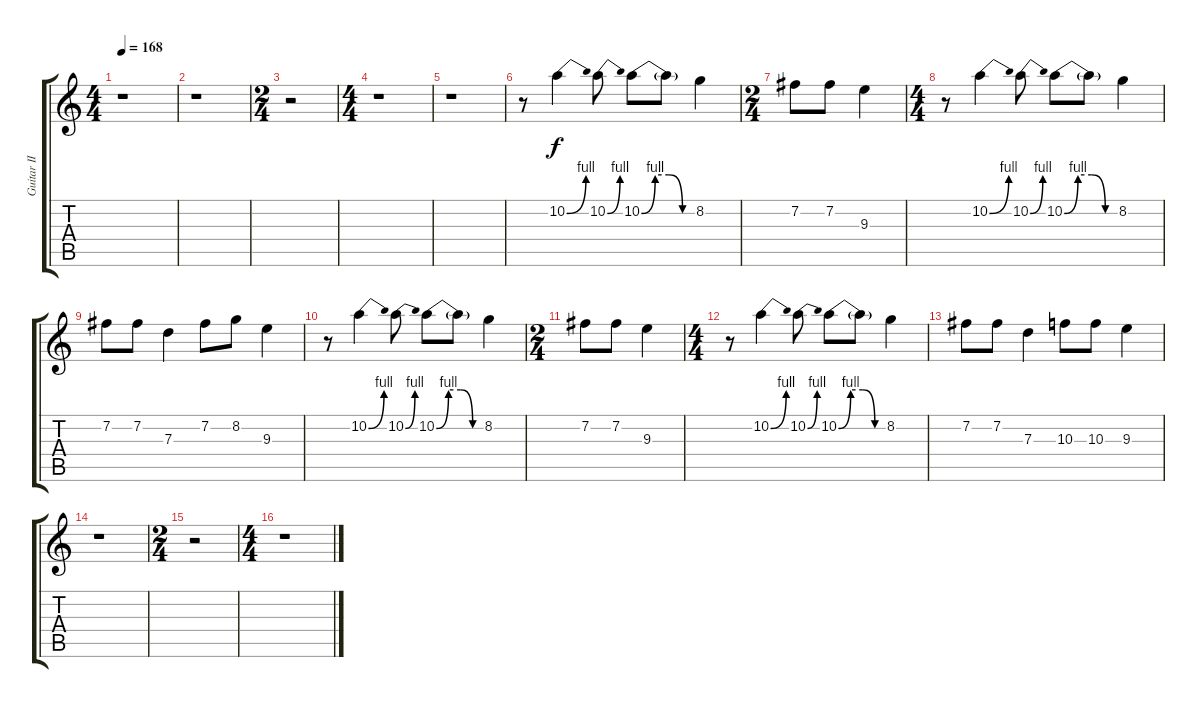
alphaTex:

\track ("Guitar II" "Guitar II") {instrument distortionguitar}
\staff {score tabs}
\tuning (E4 B3 G3 D3 A2 E2) {hide}
\ts (4 4)
\tempo 168
\clef g2
\ks c
r.1{dy f} |
r.1 |
\ts (2 4)
r.2 |
\ts (4 4)
r.1 |
r.1 |
r.8{instrument distortionguitar} 10.2{be (bend 0 0 60 4)}.4 10.2{be (bend 0 0 60 4)}.8 10.2{be (custom 0 0 15 4 30 4 45 0 60 0)}.8 10.2{t}.8 8.2.4 |
\ts (2 4)
7.2.8 7.2.8 9.3.4 |
\ts (4 4)
r.8 10.2{be (bend 0 0 60 4)}.4 10.2{be (bend 0 0 60 4)}.8 10.2{be (custom 0 0 15 4 30 4 45 0 60 0)}.8 10.2{t}.8 8.2.4 |
7.2.8 7.2.8 7.3.4 7.2.8 8.2.8 9.3.4 |
r.8 10.2{be (bend 0 0 60 4)}.4 10.2{be (bend 0 0 60 4)}.8 10.2{be (custom 0 0 15 4 30 4 45 0 60 0)}.8 10.2{t}.8 8.2.4 |
\ts (2 4)
7.2.8 7.2.8 9.3.4 |
\ts (4 4)
r.8 10.2{be (bend 0 0 60 4)}.4 10.2{be (bend 0 0 60 4)}.8 10.2{be (custom 0 0 15 4 30 4 45 0 60 0)}.8 10.2{t}.8 8.2.4 |
7.2.8 7.2.8 7.3.4 10.3.8 10.3.8 9.3.4 |
r.1 |
\ts (2 4)
r.2 |
\ts (4 4)
r.1
